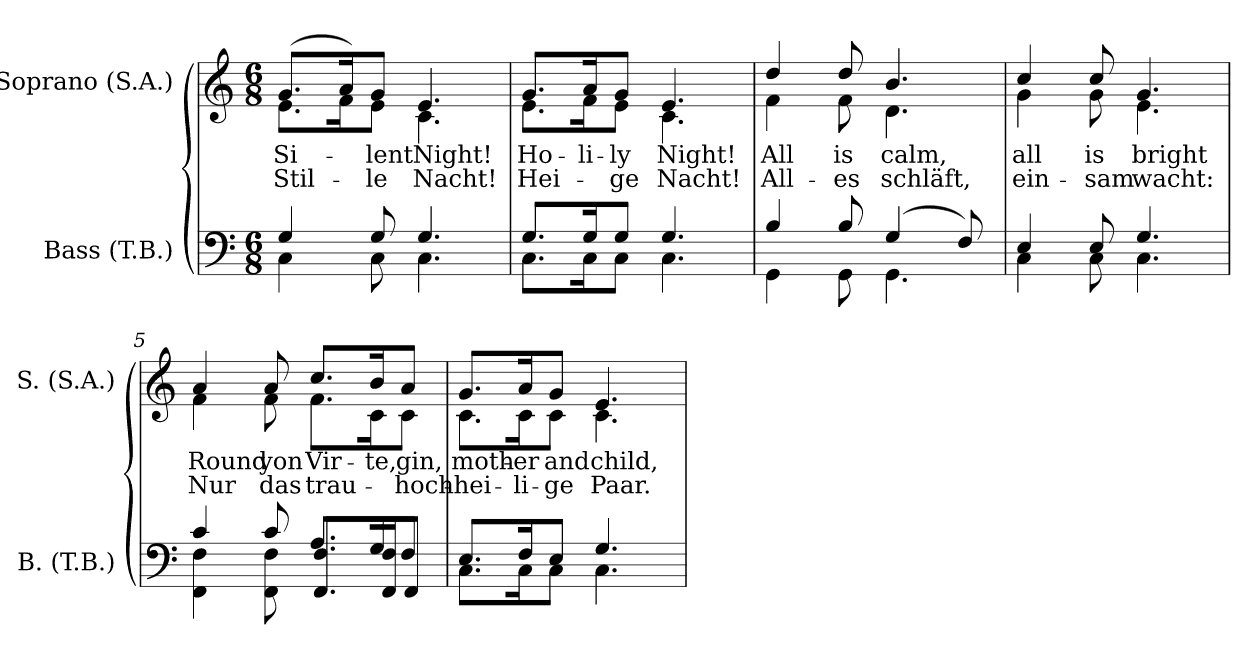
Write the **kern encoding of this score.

**kern	**kern	**text	**text
*part2	*part1	*part1	*part1
*staff2	*staff1	*staff1	*staff1
*I"Bass (T.B.)	*I"Soprano (S.A.)	*	*
*I'B. (T.B.)	*I'S. (S.A.)	*	*
!!LO:PB:g=z
*clefF4	*clefG2	*	*
*k[]	*k[]	*	*
*C:	*C:	*	*
*M6/8	*M6/8	*	*
=1	=1	=1	=1
*^	*	*	*
!	!	!	!LO:LY:b:color=#000000	!LO:LY:b:color=#000000
*	*	*^	*	*
4Gi/	4Ci\	(8.gi/L	8.ei\L	Si-	Stil-
.	.	16ai/K)	16fi\K	.	.
!	!	!	!	!LO:LY:b:color=#000000	!LO:LY:b:color=#000000
8Gi/	8Ci\	8gi/J	8ei\J	-lent	-le
!	!	!	!	!LO:LY:b:color=#000000	!LO:LY:b:color=#000000
4.Gi/	4.Ci\	4.ei/	4.ci\	Night!	Nacht!
=2	=2	=2	=2	=2	=2
!	!	!	!	!LO:LY:b:color=#000000	!LO:LY:b:color=#000000
8.Gi/L	8.Ci\L	8.gi/L	8.ei\L	Ho-	Hei-
!	!	!	!	!LO:LY:b:color=#000000	!
16Gi/K	16Ci\K	16ai/K	16fi\K	-li-	.
!	!	!	!	!LO:LY:b:color=#000000	!LO:LY:b:color=#000000
8Gi/J	8Ci\J	8gi/J	8ei\J	-ly	-ge
!	!	!	!	!LO:LY:b:color=#000000	!LO:LY:b:color=#000000
4.Gi/	4.Ci\	4.ei/	4.ci\	Night!	Nacht!
=3	=3	=3	=3	=3	=3
!	!	!	!	!LO:LY:b:color=#000000	!LO:LY:b:color=#000000
4Bi/	4GGi\	4ddi/	4fi\	All	All-
!	!	!	!	!LO:LY:b:color=#000000	!LO:LY:b:color=#000000
8Bi/	8GGi\	8ddi/	8fi\	is	-es
!	!	!	!	!LO:LY:b:color=#000000	!LO:LY:b:color=#000000
(4Gi/	4.GGi\	4.bi/	4.di\	calm,	schläft,
8Fi/)	.	.	.	.	.
=4	=4	=4	=4	=4	=4
!	!	!	!	!LO:LY:b:color=#000000	!LO:LY:b:color=#000000
4Ei/	4Ci\	4cci/	4gi\	all	ein-
!	!	!	!	!LO:LY:b:color=#000000	!LO:LY:b:color=#000000
8Ei/	8Ci\	8cci/	8gi\	is	-sam
!	!	!	!	!LO:LY:b:color=#000000	!LO:LY:b:color=#000000
4.Gi/	4.Ci\	4.gi/	4.ei\	bright	wacht:
=5	=5	=5	=5	=5	=5
!	!	!	!	!LO:LY:b:color=#000000	!LO:LY:b:color=#000000
4ci/	4FFi\ 4Fi	4ai/	4fi\	Round	Nur
!	!	!	!	!LO:LY:b:color=#000000	!LO:LY:b:color=#000000
8ci/	8FFi\ 8Fi	8ai/	8fi\	yon	das
!	!	!	!	!LO:LY:b:color=#000000	!LO:LY:b:color=#000000
8.Ai/L	8.FFi/ 8.Fi/L	8.cci/L	8.fi\L	Vir-	trau-
!	!	!	!	!LO:LY:b:color=#000000	!
16Gi/K	16FFi/ 16Fi/K	16bi/K	16ci\K	-te,	.
!	!	!	!	!LO:LY:b:color=#000000	!LO:LY:b:color=#000000
8Fi/J	8FFi/J	8ai/J	8ci\J	-gin,	hoch-
=6	=6	=6	=6	=6	=6
!	!	!	!	!LO:LY:b:color=#000000	!LO:LY:b:color=#000000
8.Ei/L	8.Ci\L	8.gi/L	8.ci\L	moth-	-hei-
!	!	!	!	!LO:LY:b:color=#000000	!LO:LY:b:color=#000000
16Fi/K	16Ci\K	16ai/K	16ci\K	-er	-li-
!	!	!	!	!LO:LY:b:color=#000000	!LO:LY:b:color=#000000
8Ei/J	8Ci\J	8gi/J	8ci\J	and	-ge
!	!	!	!	!LO:LY:b:color=#000000	!LO:LY:b:color=#000000
4.Gi/	4.Ci\	4.ei/	4.ci\	child,	Paar.
*v	*v	*	*	*	*
*	*v	*v	*	*
=	=	=	=
*-	*-	*-	*-
